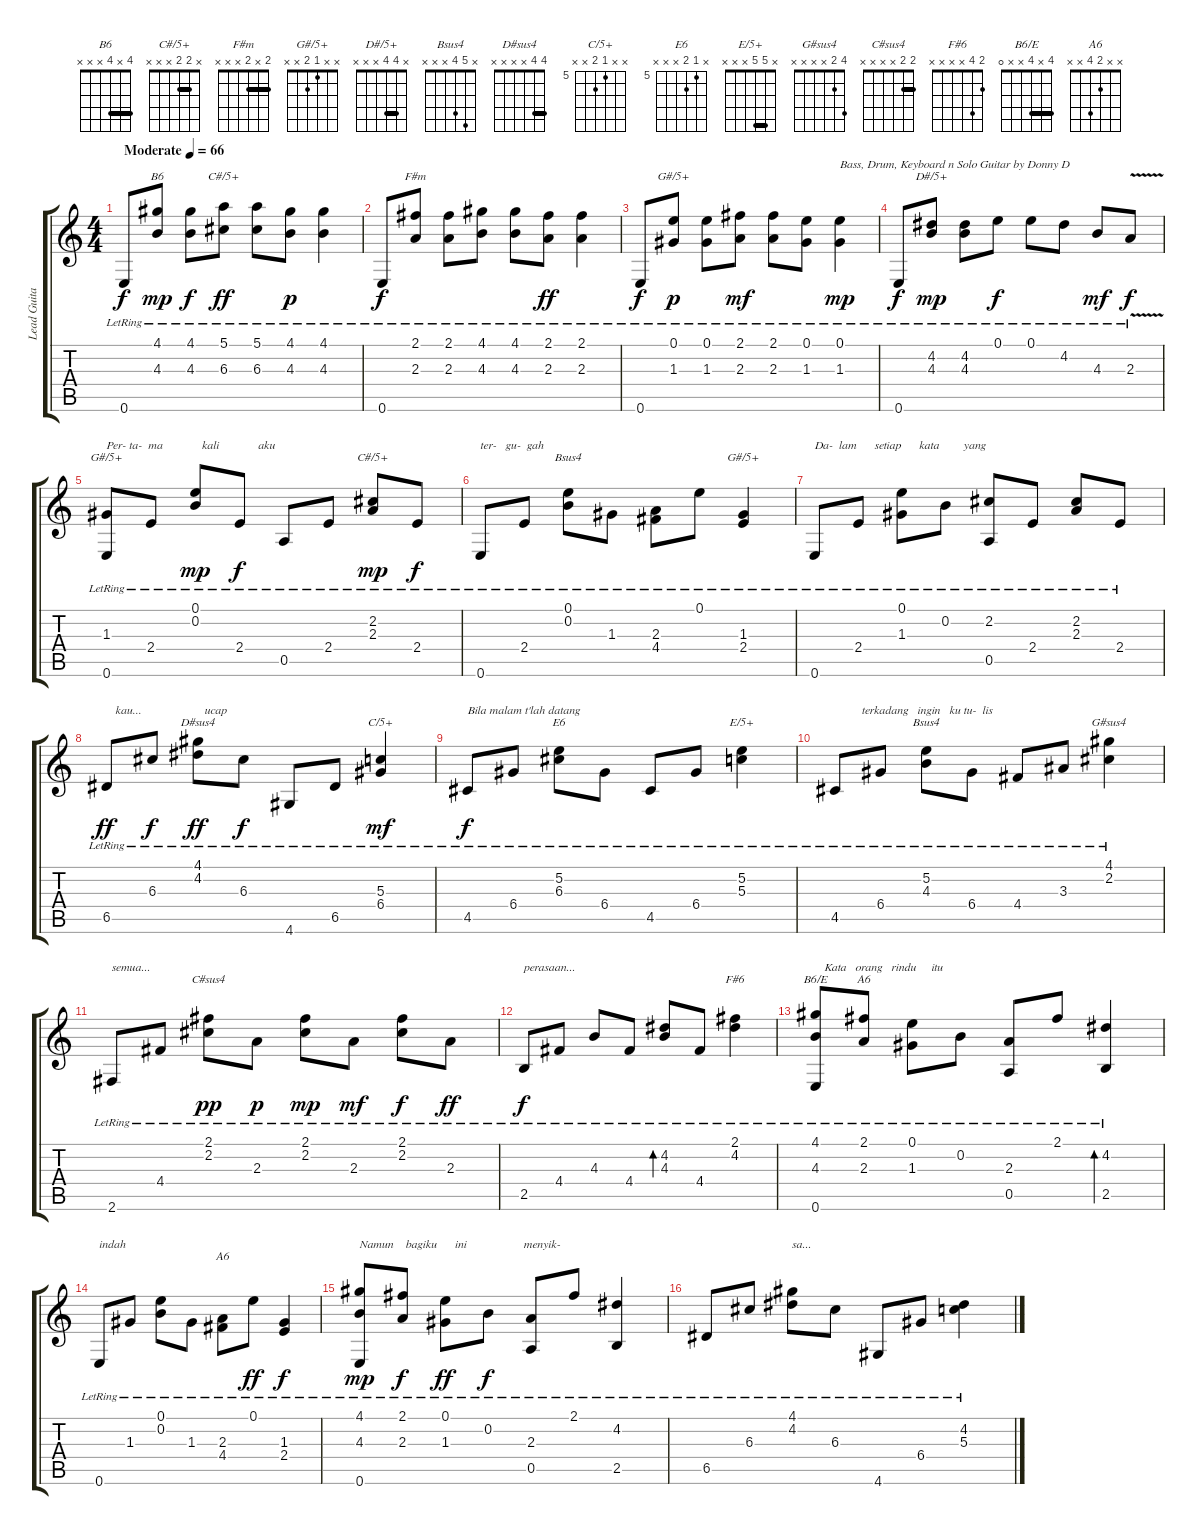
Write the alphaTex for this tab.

\track ("Lead Guitar" "Lead Guita") {instrument acousticguitarsteel}
\staff {score tabs}
\tuning (E4 B3 G3 D3 A2 E2) {hide}
\chord ("B6" 4 x 4 x x x) {barre 4}
\chord ("C#/5+" 5 x 6 x x x) {firstfret 5}
\chord ("F#m" 2 x 2 x x x) {barre 2}
\chord ("G#/5+" 0 x 1 x x x)
\chord ("D#/5+" x 4 4 x x x) {barre 4}
\chord ("G#/5+" x x 1 x x 0)
\chord ("C#/5+" x 2 2 x x x) {barre 2}
\chord ("Bsus4" 0 0 x x x x)
\chord ("G#/5+" x x 1 2 x x)
\chord ("D#sus4" 4 4 x x x x) {barre 4}
\chord ("C/5+" x x 5 6 x x) {firstfret 5}
\chord ("E6" x 5 6 x x x) {firstfret 5}
\chord ("E/5+" x 5 5 x x x) {barre 5}
\chord ("Bsus4" x 5 4 x x x)
\chord ("G#sus4" 4 2 x x x x)
\chord ("C#sus4" 2 2 x x x x) {barre 2}
\chord ("F#6" 2 4 x x x x)
\chord ("B6/E" 4 x 4 x x 0) {barre 4}
\chord ("A6" 2 x 2 x x x) {barre 2}
\chord ("A6" x x 2 4 x x)
\ts (4 4)
\tempo (66 "Moderate")
\clef g2
\ks c
0.6{lr}.8{dy f instrument acousticguitarsteel} (4.1{lr} 4.3{lr}).8{ch "B6" dy mp} (4.1{lr} 4.3{lr}).8{dy f} (5.1{lr} 6.3{lr}).8{ch "C#/5+" dy ff} (5.1{lr} 6.3{lr}).8 (4.1{lr} 4.3{lr}).8{dy p} (4.1{lr} 4.3{lr}).4 |
0.6{lr}.8{dy f} (2.1{lr} 2.3{lr}).8{ch "F#m"} (2.1{lr} 2.3{lr}).8 (4.1{lr} 4.3{lr}).8 (4.1{lr} 4.3{lr}).8 (2.1{lr} 2.3{lr}).8{dy ff} (2.1{lr} 2.3{lr}).4 |
0.6{lr}.8{dy f} (0.1{lr} 1.3{lr}).8{ch "G#/5+" dy p} (0.1{lr} 1.3{lr}).8 (2.1{lr} 2.3{lr}).8{dy mf} (2.1{lr} 2.3{lr}).8 (0.1{lr} 1.3{lr}).8 (0.1{lr} 1.3{lr}).4{txt "Bass, Drum, Keyboard n Solo Guitar by Donny D" dy mp} |
0.6{lr}.8{dy f} (4.2{lr} 4.3{lr}).8{ch "D#/5+" dy mp} (4.2{lr} 4.3{lr}).8 0.1{lr}.8{dy f} 0.1{lr}.8 4.2{lr}.8 4.3{lr}.8{dy mf} 2.3{v lr}.8{dy f} |
(1.3{lr} 0.6{lr}).8{ch "G#/5+" txt "Per- ta-  ma             kali             aku "} 2.4{lr}.8 (0.1{lr} 0.2{lr}).8{dy mp} 2.4{lr}.8{dy f} 0.5{lr}.8 2.4{lr}.8 (2.2{lr} 2.3{lr}).8{ch "C#/5+" dy mp} 2.4{lr}.8{dy f} |
0.6{lr}.8{txt "ter-   gu-  gah"} 2.4{lr}.8 (0.1{lr} 0.2{lr}).8{ch "Bsus4"} 1.3{lr}.8 (2.3{lr} 4.4{lr}).8 0.1{lr}.8 (1.3{lr} 2.4{lr}).4{ch "G#/5+"} |
0.6{lr}.8{txt "Da-  lam      setiap      kata        yang"} 2.4{lr}.8 (0.1{lr} 1.3{lr}).8 0.2{lr}.8 (2.2{lr} 0.5{lr}).8 2.4{lr}.8 (2.2{lr} 2.3{lr}).8 2.4{lr}.8 |
6.5{lr}.8{txt "   kau...                     ucap" dy ff} 6.3{lr}.8{dy f} (4.1{lr} 4.2{lr}).8{ch "D#sus4" dy ff} 6.3{lr}.8{dy f} 4.6{lr}.8 6.5{lr}.8 (5.3{lr} 6.4{lr}).4{ch "C/5+" dy mf} |
4.5{lr}.8{txt "Bila malam t'lah datang" dy f} 6.4{lr}.8 (5.2{lr} 6.3{lr}).8{ch "E6"} 6.4{lr}.8 4.5{lr}.8 6.4{lr}.8 (5.2{lr} 5.3{lr}).4{ch "E/5+"} |
4.5{lr}.8{txt "         terkadang   ingin   ku tu-  lis"} 6.4{lr}.8 (5.2{lr} 4.3{lr}).8{ch "Bsus4"} 6.4{lr}.8 4.4{lr}.8 3.3{lr}.8 (4.1{lr} 2.2{lr}).4{ch "G#sus4"} |
2.6{lr}.8{txt "semua..."} 4.4{lr}.8 (2.1{lr} 2.2{lr}).8{ch "C#sus4" dy pp} 2.3{lr}.8{dy p} (2.1{lr} 2.2{lr}).8{dy mp} 2.3{lr}.8{dy mf} (2.1{lr} 2.2{lr}).8{dy f} 2.3{lr}.8{dy ff} |
2.5{lr}.8{txt "perasaan..." dy f} 4.4{lr}.8 4.3{lr}.8 4.4{lr}.8 (4.2{lr} 4.3{lr}).8{bd 60} 4.4{lr}.8 (2.1{lr} 4.2{lr}).4{ch "F#6"} |
(4.1{lr} 4.3{lr} 0.6{lr}).8{ch "B6/E" txt "   Kata   orang   rindu     itu"} (2.1{lr} 2.3{lr}).8{ch "A6"} (0.1{lr} 1.3{lr}).8 0.2{lr}.8 (2.3{lr} 0.5{lr}).8 2.1{lr}.8 (4.2{lr} 2.5{lr}).4{bd 240} |
0.6{lr}.8{txt "indah"} 1.3{lr}.8 (0.1{lr} 0.2{lr}).8 1.3{lr}.8 (2.3{lr} 4.4{lr}).8{ch "A6"} 0.1{lr}.8{dy ff} (1.3{lr} 2.4{lr}).4{dy f} |
(4.1{lr} 4.3{lr} 0.6{lr}).8{txt "Namun    bagiku      ini                   menyik-" dy mp} (2.1{lr} 2.3{lr}).8{dy f} (0.1{lr} 1.3{lr}).8{dy ff} 0.2{lr}.8{dy f} (2.3{lr} 0.5{lr}).8 2.1{lr}.8 (4.2{lr} 2.5{lr}).4 |
6.5{lr}.8 6.3{lr}.8 (4.1{lr} 4.2{lr}).8{txt "sa..."} 6.3{lr}.8 4.6{lr}.8 6.4{lr}.8 (4.2{lr} 5.3{lr}).4
